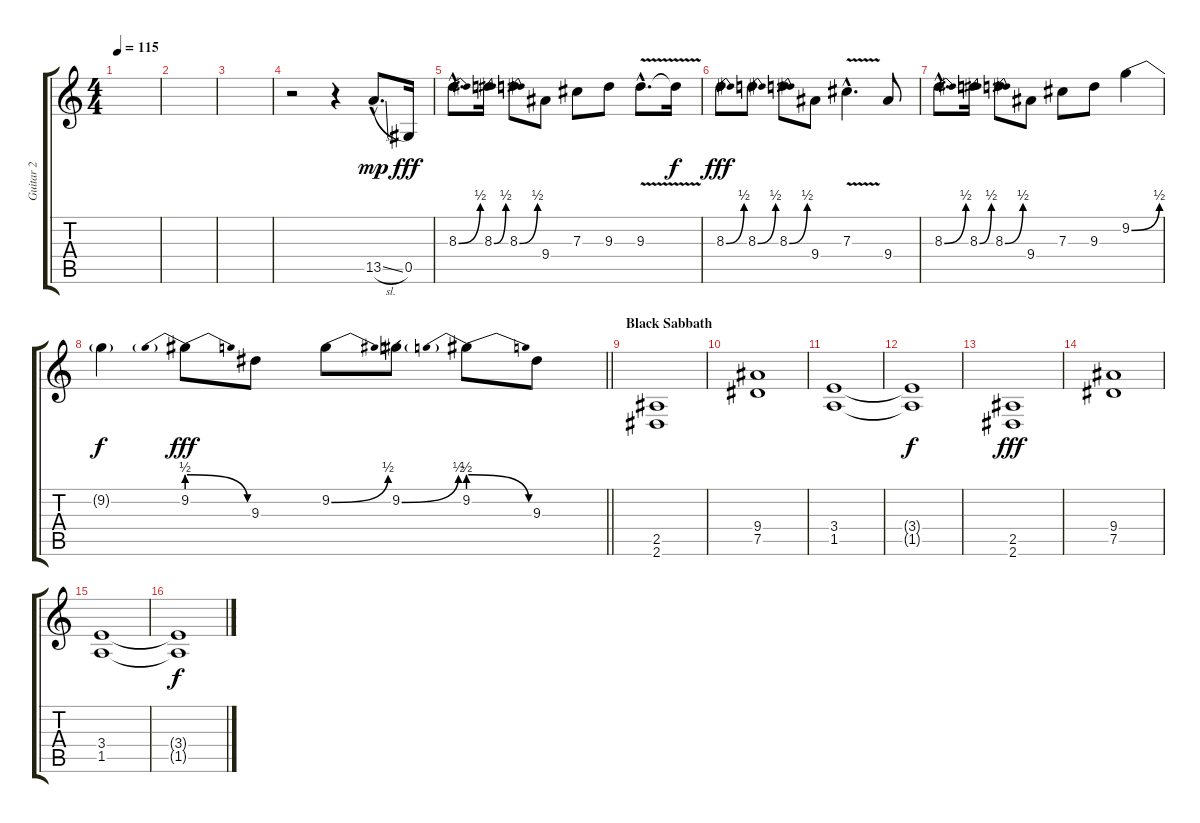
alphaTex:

\track ("Guitar 2" "Guitar 2") {instrument distortionguitar}
\staff {score tabs}
\tuning (Eb4 Bb3 Gb3 Db3 Ab2 Db2) {hide}
\ts (4 4)
\tempo 115
\clef g2
\ks c
|
|
|
r.2 r.4 13.5{sl hac}.8{d dy mp} 0.5.16{dy fff} |
8.3{be (bend 0 0 60 2) hac}.8{d} 8.3{be (bend 0 0 60 2)}.16 8.3{be (bend 0 0 60 2)}.8 9.4.8 7.3.8 9.3.8 9.3{v hac}.8{d} 9.3{t}.16{dy f} |
8.3{be (bend 0 0 60 2)}.8{dy fff} 8.3{be (bend 0 0 60 2)}.8 8.3{be (bend 0 0 60 2)}.8 9.4.8 7.3{v hac}.4{d} 9.4.8 |
8.3{be (bend 0 0 60 2) hac}.8{d} 8.3{be (bend 0 0 60 2)}.16 8.3{be (bend 0 0 60 2)}.8 9.4.8 7.3.8 9.3.8 9.2{be (bend 0 0 60 2)}.4 |
\barLineRight lightlight
9.2{t}.4{dy f} 9.2{be (prebendrelease 0 2 60 0)}.8{dy fff} 9.3.8 9.2{be (bend 0 0 60 2)}.8 9.2{be (bend 0 0 60 2)}.8 9.2{be (prebendrelease 0 2 60 0)}.8 9.3.8 |
\section ("" "Black Sabbath")
(2.5 2.6).1 |
(9.4 7.5).1 |
(3.4 1.5).1 |
(3.4{t} 1.5{t}).1{dy f} |
(2.5 2.6).1{dy fff} |
(9.4 7.5).1 |
(3.4 1.5).1 |
(3.4{t} 1.5{t}).1{dy f}
